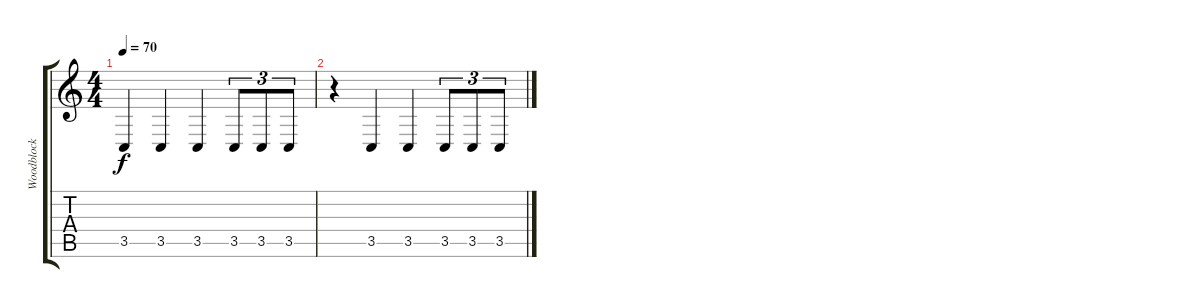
\track ("Woodblock" "Woodblock") {instrument woodblock}
\staff {score tabs}
\tuning (E4 B3 G3 D3 A2 E2) {hide}
\ts (4 4)
\tempo 70
\clef g2
\ks c
3.5.4{dy f instrument woodblock} 3.5.4 3.5.4 3.5.8{tu (3 2)} 3.5.8{tu (3 2)} 3.5.8{tu (3 2)} |
r.4 3.5.4 3.5.4 3.5.8{tu (3 2)} 3.5.8{tu (3 2)} 3.5.8{tu (3 2)}
